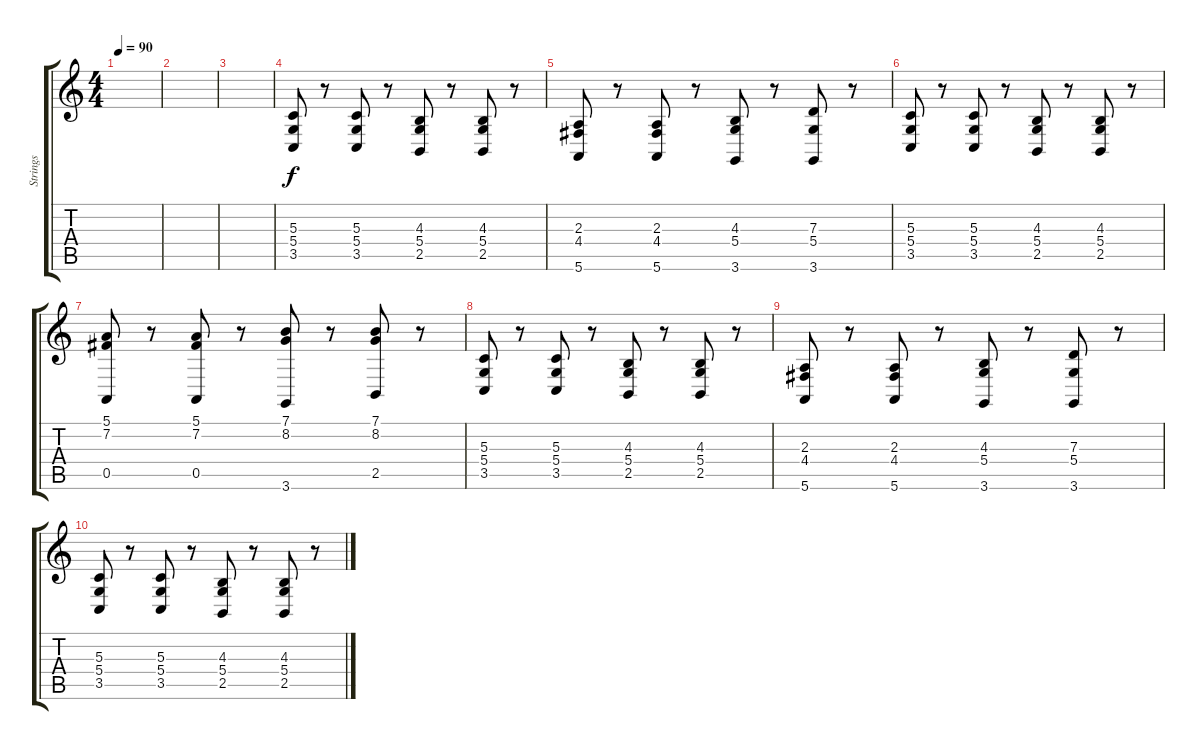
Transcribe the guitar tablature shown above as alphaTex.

\track ("Strings" "Strings") {instrument stringensemble1}
\staff {score tabs}
\tuning (E4 B3 G3 D3 A2 E2) {hide}
\ts (4 4)
\tempo 90
\clef g2
\ks c
|
|
|
(5.3 5.4 3.5).8 r.8 (5.3 5.4 3.5).8 r.8 (4.3 5.4 2.5).8 r.8 (4.3 5.4 2.5).8 r.8 |
(2.3 4.4 5.6).8 r.8 (2.3 4.4 5.6).8 r.8 (4.3 5.4 3.6).8 r.8 (7.3 5.4 3.6).8 r.8 |
(5.3 5.4 3.5).8 r.8 (5.3 5.4 3.5).8 r.8 (4.3 5.4 2.5).8 r.8 (4.3 5.4 2.5).8 r.8 |
(5.1 7.2 0.5).8 r.8 (5.1 7.2 0.5).8 r.8 (7.1 8.2 3.6).8 r.8 (7.1 8.2 2.5).8 r.8 |
(5.3 5.4 3.5).8 r.8 (5.3 5.4 3.5).8 r.8 (4.3 5.4 2.5).8 r.8 (4.3 5.4 2.5).8 r.8 |
(2.3 4.4 5.6).8 r.8 (2.3 4.4 5.6).8 r.8 (4.3 5.4 3.6).8 r.8 (7.3 5.4 3.6).8 r.8 |
(5.3 5.4 3.5).8 r.8 (5.3 5.4 3.5).8 r.8 (4.3 5.4 2.5).8 r.8 (4.3 5.4 2.5).8 r.8
